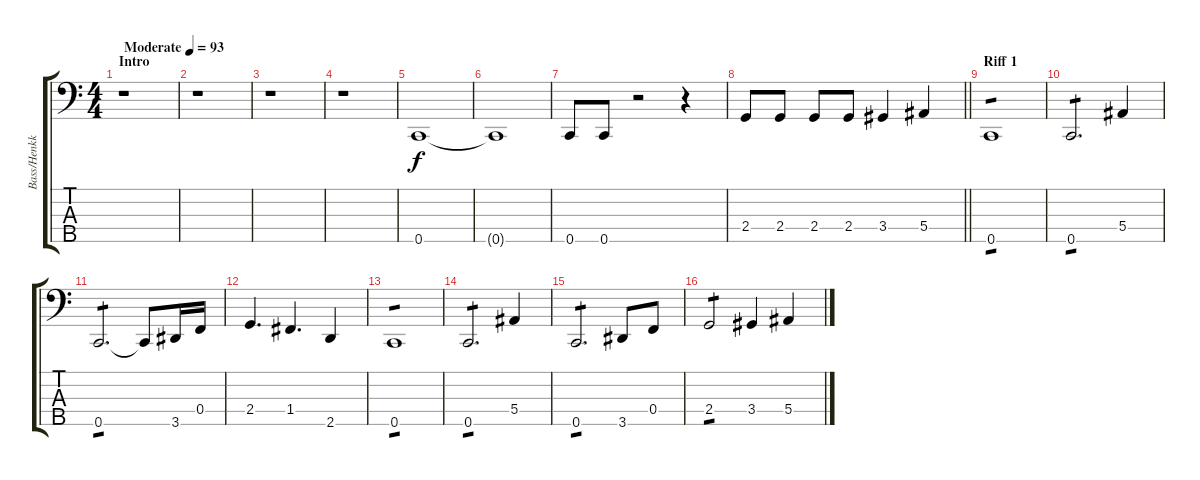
\track ("Bass/Henkka" "Bass/Henkk") {instrument electricbasspick}
\staff {score tabs}
\tuning (Ab2 Eb2 Bb1 F1 C1) {hide}
\ts (4 4)
\section ("" "Intro")
\tempo (93 "Moderate")
\clef f4
\ks c
r.1{dy f instrument electricbasspick} |
r.1 |
r.1 |
r.1 |
0.5.1 |
0.5{t}.1 |
0.5.8 0.5.8 r.2 r.4 |
\barLineRight lightlight
2.4.8 2.4.8 2.4.8 2.4.8 3.4.4 5.4.4 |
\section ("" "Riff 1")
0.5.1{tp 1} |
0.5.2{d tp 1} 5.4.4 |
0.5.2{d tp 1} 0.5{t}.8 3.5.16 0.4.16 |
2.4.4{d} 1.4.4{d} 2.5.4 |
0.5.1{tp 1} |
0.5.2{d tp 1} 5.4.4 |
0.5.2{d tp 1} 3.5.8 0.4.8 |
2.4.2{tp 1} 3.4.4 5.4.4
